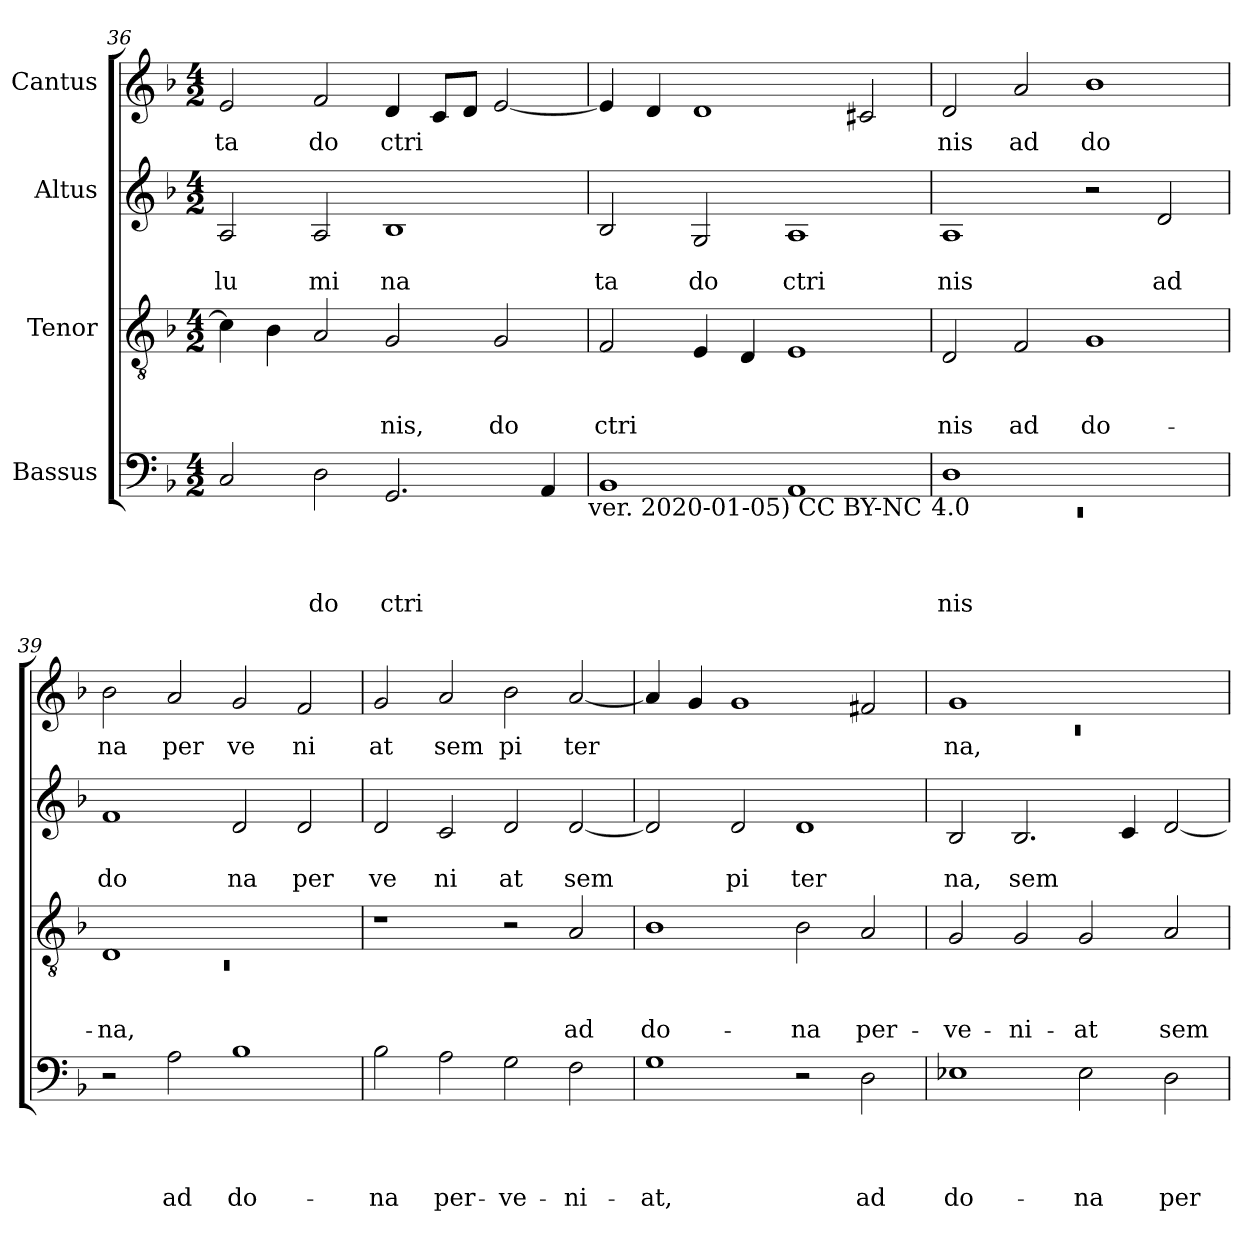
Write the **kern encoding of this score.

**kern	**text	**text	**text	**text	**kern	**text	**text	**text	**kern	**text	**text	**kern	**text
*part4	*part4	*part4	*part4	*part4	*part3	*part3	*part3	*part3	*part2	*part2	*part2	*part1	*part1
*staff4	*staff4	*staff4	*staff4	*staff4	*staff3	*staff3	*staff3	*staff3	*staff2	*staff2	*staff2	*staff1	*staff1
*I"Bassus	*	*	*	*	*I"Tenor	*	*	*	*I"Altus	*	*	*I"Cantus	*
*clefF4	*	*	*	*	*clefGv2	*	*	*	*clefG2	*	*	*clefG2	*
*ITrd-3c-5	*	*	*	*	*	*	*	*	*ITrd-3c-5	*	*	*	*
*k[b-e-]	*	*	*	*	*k[b-]	*	*	*	*k[b-e-]	*	*	*k[b-]	*
*B-:	*	*	*	*	*F:	*	*	*	*B-:	*	*	*F:	*
*M4/2	*	*	*	*	*M4/2	*	*	*	*M4/2	*	*	*M4/2	*
=36	=36	=36	=36	=36	=36	=36	=36	=36	=36	=36	=36	=36	=36
!	!	!	!	!	!	!	!	!	!	!	!LO:LY:b	!	!LO:LY:b
2F/	.	.	.	.	4c\]	.	.	.	2d/	.	lu	2e/	ta
.	.	.	.	.	4B-\	.	.	.	.	.	.	.	.
!	!	!	!	!LO:LY:b	!	!	!	!	!	!	!LO:LY:b	!	!LO:LY:b
2G\	.	.	.	do	2A/	.	.	.	2d/	.	mi	2f/	do
!	!	!	!	!LO:LY:b	!	!	!	!LO:LY:b	!	!	!LO:LY:b	!	!LO:LY:b
2.C/	.	.	.	ctri	2G/	.	.	nis,	1e-	.	na	4d/	ctri
.	.	.	.	.	.	.	.	.	.	.	.	8c/L	.
.	.	.	.	.	.	.	.	.	.	.	.	8d/J	.
!	!	!	!	!	!	!	!	!LO:LY:b	!	!	!	!	!
.	.	.	.	.	2G/	.	.	do	.	.	.	[<2e/	.
4D/	.	.	.	.	.	.	.	.	.	.	.	.	.
!LO:TX:b:t=ver. 2020-01-05) CC BY-NC	!	!	!	!	!	!	!	!	!	!	!	!	!
=37	=37	=37	=37	=37	=37	=37	=37	=37	=37	=37	=37	=37	=37
!	!	!	!	!	!	!	!	!LO:LY:b	!	!	!LO:LY:b	!	!
1E-	.	.	.	.	2F/	.	.	ctri	2e-/	.	ta	4e/]	.
.	.	.	.	.	.	.	.	.	.	.	.	4d/	.
!	!	!	!	!	!	!	!	!	!	!	!LO:LY:b	!	!
.	.	.	.	.	4E/	.	.	.	2c/	.	do	1d	.
.	.	.	.	.	4D/	.	.	.	.	.	.	.	.
!	!	!	!	!	!	!	!	!	!	!	!LO:LY:b	!	!
1D	.	.	.	.	1E	.	.	.	1d	.	ctri	.	.
.	.	.	.	.	.	.	.	.	.	.	.	2c#/	.
!LO:TX:b:t=4.0	!	!	!	!	!	!	!	!	!	!	!	!	!
!!LO:LB:g=z
=38	=38	=38	=38	=38	=38	=38	=38	=38	=38	=38	=38	=38	=38
*^	*	*	*	*	*	*	*	*	*	*	*	*	*
!	!LO:N:vis=1	!	!	!	!LO:LY:b	!	!	!	!LO:LY:b	!	!	!LO:LY:b	!	!LO:LY:b
1G	0rEE	.	.	.	nis	2D/	.	.	nis	1d	.	nis	2d/	nis
!	!	!	!	!	!	!	!	!	!LO:LY:b	!	!	!	!	!LO:LY:b
.	.	.	.	.	.	2F/	.	.	ad	.	.	.	2a/	ad
!	!	!	!	!	!	!	!	!	!LO:LY:b	!	!	!	!	!LO:LY:b
1ryy	.	.	.	.	.	1G	.	.	do-	2r	.	.	1b-	do
!	!	!	!	!	!	!	!	!	!	!	!	!LO:LY:b	!	!
.	.	.	.	.	.	.	.	.	.	2g/	.	ad	.	.
*v	*v	*	*	*	*	*	*	*	*	*	*	*	*	*
=39	=39	=39	=39	=39	=39	=39	=39	=39	=39	=39	=39	=39	=39
*	*	*	*	*	*^	*	*	*	*	*	*	*	*
!	!	!	!	!	!	!LO:N:vis=1	!	!	!LO:LY:b	!	!	!LO:LY:b	!	!LO:LY:b
2r	.	.	.	.	1D	0rC	.	.	-na,	1b-	.	do	2b-\	na
!	!	!	!	!LO:LY:b	!	!	!	!	!	!	!	!	!	!LO:LY:b
2d\	.	.	.	ad	.	.	.	.	.	.	.	.	2a/	per
!	!	!	!	!LO:LY:b	!	!	!	!	!	!	!	!LO:LY:b	!	!LO:LY:b
1e-	.	.	.	do-	1ryy	.	.	.	.	2g/	.	na	2g/	ve
!	!	!	!	!	!	!	!	!	!	!	!	!LO:LY:b	!	!LO:LY:b
.	.	.	.	.	.	.	.	.	.	2g/	.	per	2f/	ni
*	*	*	*	*	*v	*v	*	*	*	*	*	*	*	*
=40	=40	=40	=40	=40	=40	=40	=40	=40	=40	=40	=40	=40	=40
!	!	!	!	!LO:LY:b	!	!	!	!	!	!	!LO:LY:b	!	!LO:LY:b
2e-\	.	.	.	-na	1r	.	.	.	2g/	.	ve	2g/	at
!	!	!	!	!LO:LY:b	!	!	!	!	!	!	!LO:LY:b	!	!LO:LY:b
2d\	.	.	.	per-	.	.	.	.	2f/	.	ni	2a/	sem
!	!	!	!	!LO:LY:b	!	!	!	!	!	!	!LO:LY:b	!	!LO:LY:b
2c\	.	.	.	-ve-	2r	.	.	.	2g/	.	at	2b-\	pi
!	!	!	!	!LO:LY:b	!	!	!	!LO:LY:b	!	!	!LO:LY:b	!	!LO:LY:b
2B-\	.	.	.	-ni-	2A/	.	.	ad	[<2g/	.	sem	[<2a/	ter
=41	=41	=41	=41	=41	=41	=41	=41	=41	=41	=41	=41	=41	=41
!	!	!	!	!LO:LY:b	!	!	!	!LO:LY:b	!	!	!	!	!
1c	.	.	.	-at,	1B-	.	.	do-	2g/]	.	.	4a/]	.
.	.	.	.	.	.	.	.	.	.	.	.	4g/	.
!	!	!	!	!	!	!	!	!	!	!	!LO:LY:b	!	!
.	.	.	.	.	.	.	.	.	2g/	.	pi	1g	.
!	!	!	!	!	!	!	!	!LO:LY:b	!	!	!LO:LY:b	!	!
2r	.	.	.	.	2B-\	.	.	-na	1g	.	ter	.	.
!	!	!	!	!LO:LY:b	!	!	!	!LO:LY:b	!	!	!	!	!
2G\	.	.	.	ad	2A/	.	.	per-	.	.	.	2f#/	.
=42	=42	=42	=42	=42	=42	=42	=42	=42	=42	=42	=42	=42	=42
*	*	*	*	*	*	*	*	*	*	*	*	*^	*
!	!	!	!	!LO:LY:b	!	!	!	!LO:LY:b	!	!	!LO:LY:b	!	!LO:N:vis=1	!LO:LY:b
1A-X	.	.	.	do-	2G/	.	.	-ve-	2e-/	.	na,	1g	0rc	na,
!	!	!	!	!	!	!	!	!LO:LY:b	!	!	!LO:LY:b	!	!	!
.	.	.	.	.	2G/	.	.	-ni-	2.e-/	.	sem	.	.	.
!	!	!	!	!LO:LY:b	!	!	!	!LO:LY:b	!	!	!	!	!	!
2A-\	.	.	.	-na	2G/	.	.	-at	.	.	.	1ryy	.	.
.	.	.	.	.	.	.	.	.	4f/	.	.	.	.	.
!	!	!	!	!LO:LY:b	!	!	!	!LO:LY:b	!	!	!	!	!	!
2G\	.	.	.	per-	2A/	.	.	sem-	[<2g/	.	.	.	.	.
*	*	*	*	*	*	*	*	*	*	*	*	*v	*v	*
=	=	=	=	=	=	=	=	=	=	=	=	=	=
*-	*-	*-	*-	*-	*-	*-	*-	*-	*-	*-	*-	*-	*-
